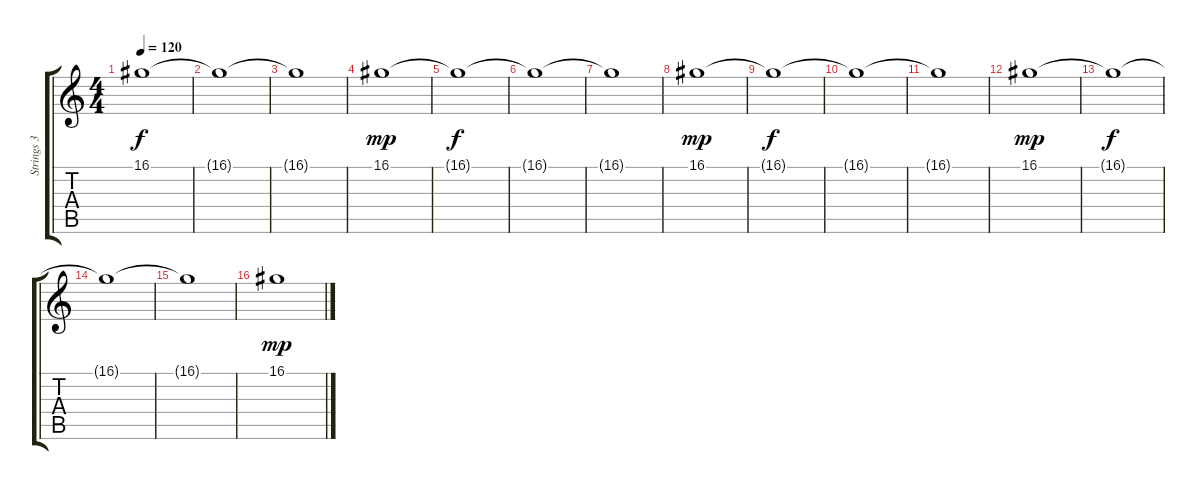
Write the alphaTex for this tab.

\track ("Strings 3" "Strings 3") {instrument stringensemble1}
\staff {score tabs}
\tuning (E4 B3 G3 D3 A2 E2) {hide}
\ts (4 4)
\tempo 120
\clef g2
\ks c
16.1{t}.1{dy f} |
16.1{t}.1 |
16.1{t}.1 |
16.1.1{dy mp} |
16.1{t}.1{dy f} |
16.1{t}.1 |
16.1{t}.1 |
16.1.1{dy mp} |
16.1{t}.1{dy f} |
16.1{t}.1 |
16.1{t}.1 |
16.1.1{dy mp} |
16.1{t}.1{dy f} |
16.1{t}.1 |
16.1{t}.1 |
16.1.1{dy mp}
